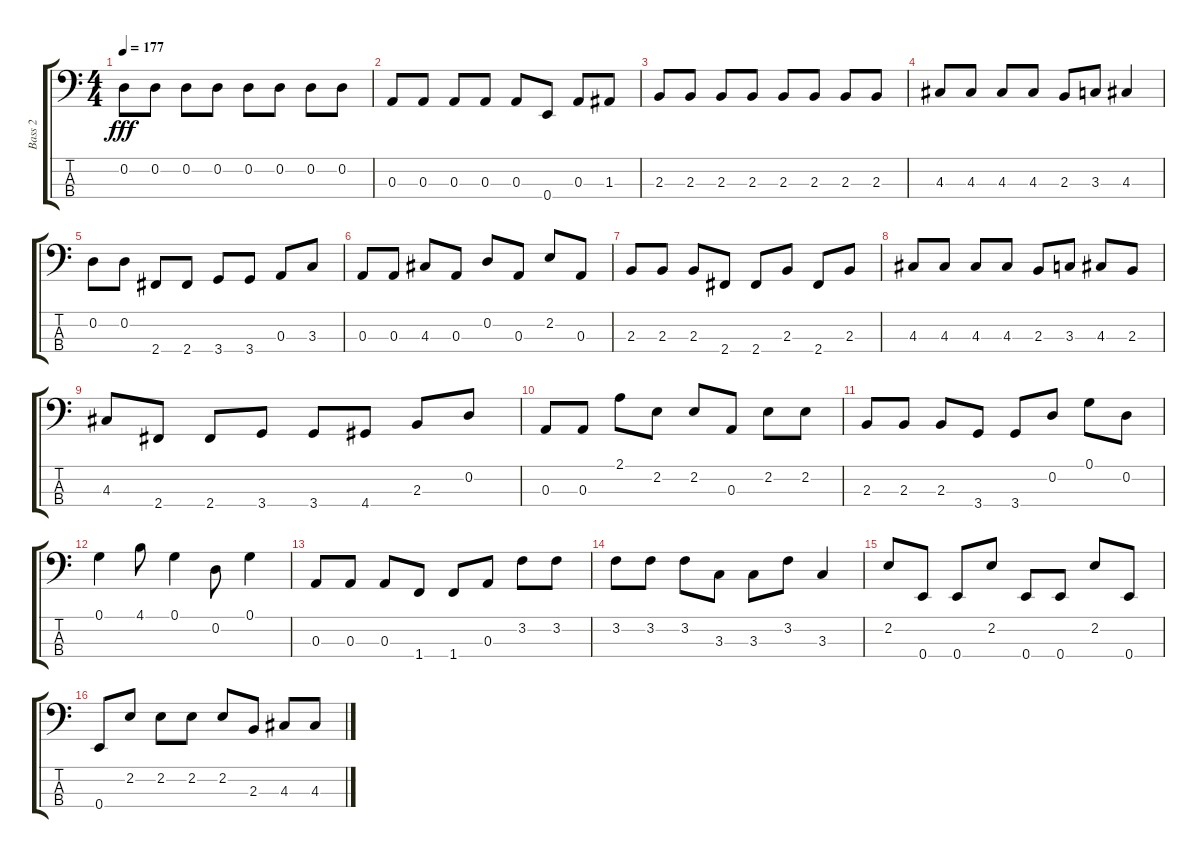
\track ("Bass 2" "Bass 2") {instrument electricbasspick}
\staff {score tabs}
\tuning (G2 D2 A1 E1) {hide}
\ts (4 4)
\tempo 177
\clef f4
\ks c
0.2.8{dy fff} 0.2.8 0.2.8 0.2.8 0.2.8 0.2.8 0.2.8 0.2.8 |
0.3.8 0.3.8 0.3.8 0.3.8 0.3.8 0.4.8 0.3.8 1.3.8 |
2.3.8 2.3.8 2.3.8 2.3.8 2.3.8 2.3.8 2.3.8 2.3.8 |
4.3.8 4.3.8 4.3.8 4.3.8 2.3.8 3.3.8 4.3.4 |
0.2.8 0.2.8 2.4.8 2.4.8 3.4.8 3.4.8 0.3.8 3.3.8 |
0.3.8 0.3.8 4.3.8 0.3.8 0.2.8 0.3.8 2.2.8 0.3.8 |
2.3.8 2.3.8 2.3.8 2.4.8 2.4.8 2.3.8 2.4.8 2.3.8 |
4.3.8 4.3.8 4.3.8 4.3.8 2.3.8 3.3.8 4.3.8 2.3.8 |
4.3.8 2.4.8 2.4.8 3.4.8 3.4.8 4.4.8 2.3.8 0.2.8 |
0.3.8 0.3.8 2.1.8 2.2.8 2.2.8 0.3.8 2.2.8 2.2.8 |
2.3.8 2.3.8 2.3.8 3.4.8 3.4.8 0.2.8 0.1.8 0.2.8 |
0.1.4 4.1.8 0.1.4 0.2.8 0.1.4 |
0.3.8 0.3.8 0.3.8 1.4.8 1.4.8 0.3.8 3.2.8 3.2.8 |
3.2.8 3.2.8 3.2.8 3.3.8 3.3.8 3.2.8 3.3.4 |
2.2.8 0.4.8 0.4.8 2.2.8 0.4.8 0.4.8 2.2.8 0.4.8 |
0.4.8 2.2.8 2.2.8 2.2.8 2.2.8 2.3.8 4.3.8 4.3.8
